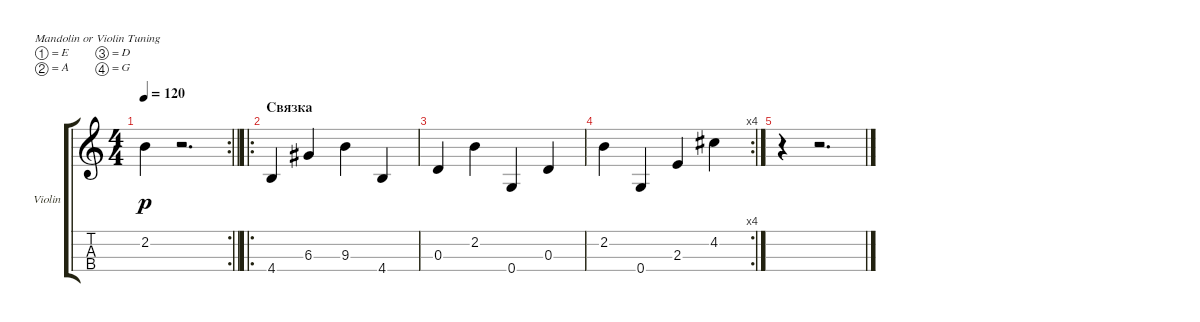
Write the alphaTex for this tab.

\bracketExtendMode groupsimilarinstruments
\firstSystemTrackNameOrientation horizontal
\otherSystemsTrackNameOrientation horizontal
\track ("Violin" "Violin") {instrument violin}
\staff {score tabs}
\tuning (E5 A4 D4 G3)
\rc 2
\ts (4 4)
\tempo 120
\clef g2
\barLineRight lightlight
\ks c
2.2.4{dy p} r.2{d} |
\ro
\section ("" "Связка")
4.4.4 6.3.4 9.3.4 4.4.4 |
0.3.4 2.2.4 0.4.4 0.3.4 |
\rc 4
2.2.4 0.4.4 2.3.4 4.2.4 |
r.4 r.2{d}
